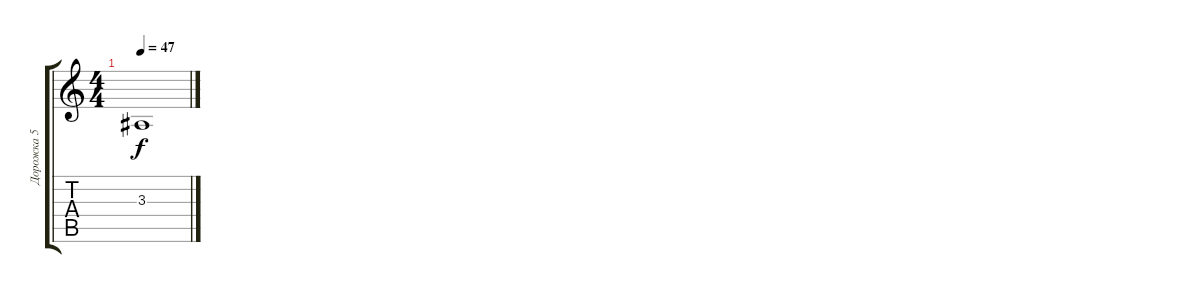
\track ("Дорожка 5" "Дорожка 5") {instrument drawbarorgan}
\staff {score tabs}
\tuning (E4 B3 G3 D3 A2 E2) {hide}
\ts (4 4)
\tempo 47
\clef g2
\ks c
3.3.1{dy f}
